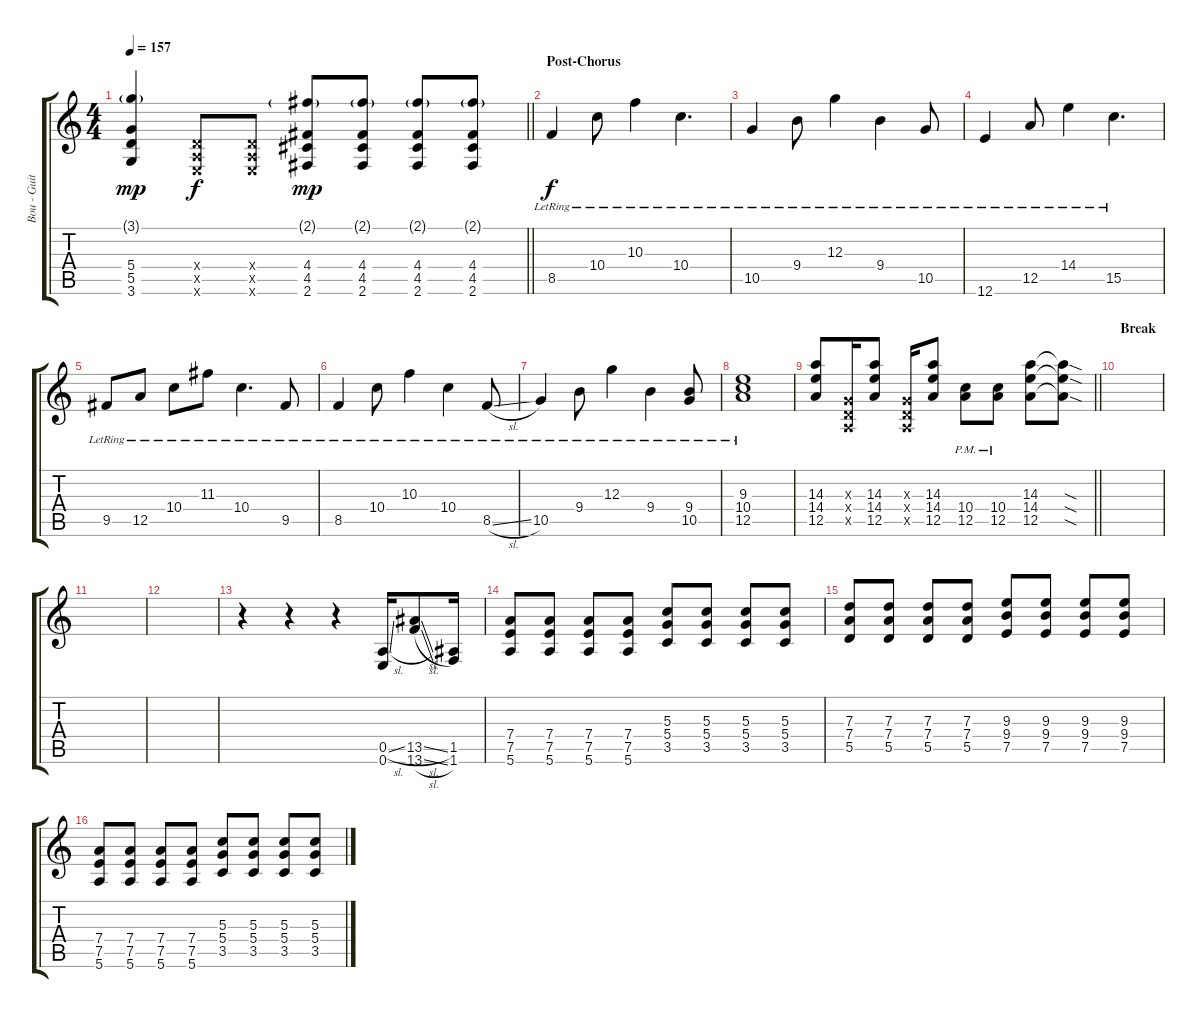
\track ("Bou - Guitar 1" "Bou - Guit") {instrument electricguitarclean}
\staff {score tabs}
\tuning (E4 B3 G3 D3 A2 E2) {hide}
\ts (4 4)
\tempo 157
\clef g2
\barLineRight lightlight
\ks c
(3.1{g} 5.4 5.5 3.6).4{dy mp} (0.4{x} 0.5{x} 0.6{x}).8{dy f} (0.4{x} 0.5{x} 0.6{x}).8 (2.1{g} 4.4 4.5 2.6).8{dy mp} (2.1{g} 4.4 4.5 2.6).8 (2.1{g} 4.4 4.5 2.6).8 (2.1{g} 4.4 4.5 2.6).8 |
\section ("" "Post-Chorus")
8.5{lr}.4{dy f instrument electricguitarclean} 10.4{lr}.8 10.3{lr}.4 10.4{lr}.4{d} |
10.5{lr}.4 9.4{lr}.8 12.3{lr}.4 9.4{lr}.4 10.5{lr}.8 |
12.6{lr}.4 12.5{lr}.8 14.4{lr}.4 15.5{lr}.4{d} |
9.5{lr}.8 12.5{lr}.8 10.4{lr}.8 11.3{lr}.8 10.4{lr}.4{d} 9.5{lr}.8 |
8.5{lr}.4 10.4{lr}.8 10.3{lr}.4 10.4{lr}.4 8.5{sl lr}.8 |
10.5{lr}.4 9.4{lr}.8 12.3{lr}.4 9.4{lr}.4 (9.4{lr} 10.5{lr}).8 |
(9.3{lr} 10.4{lr} 12.5{lr}).1 |
\barLineRight lightlight
(14.3 14.4 12.5).8 (0.3{x} 0.4{x} 0.5{x}).16 (14.3 14.4 12.5).8 (0.3{x} 0.4{x} 0.5{x}).16 (14.3 14.4 12.5).8 (10.4{pm} 12.5{pm}).8 (10.4{pm} 12.5{pm}).8 (14.3 14.4 12.5).8 (14.3{sod t} 14.4{sod t} 12.5{sod t}).8 |
\section ("" "Break")
|
|
|
r.4 r.4 r.4 (0.5{sl} 0.6).16 (13.5{sl} 13.6{sl}).8 (1.5 1.6).16 |
(7.4 7.5 5.6).8 (7.4 7.5 5.6).8 (7.4 7.5 5.6).8 (7.4 7.5 5.6).8 (5.3 5.4 3.5).8 (5.3 5.4 3.5).8 (5.3 5.4 3.5).8 (5.3 5.4 3.5).8 |
(7.3 7.4 5.5).8 (7.3 7.4 5.5).8 (7.3 7.4 5.5).8 (7.3 7.4 5.5).8 (9.3 9.4 7.5).8 (9.3 9.4 7.5).8 (9.3 9.4 7.5).8 (9.3 9.4 7.5).8 |
(7.4 7.5 5.6).8 (7.4 7.5 5.6).8 (7.4 7.5 5.6).8 (7.4 7.5 5.6).8 (5.3 5.4 3.5).8 (5.3 5.4 3.5).8 (5.3 5.4 3.5).8 (5.3 5.4 3.5).8
